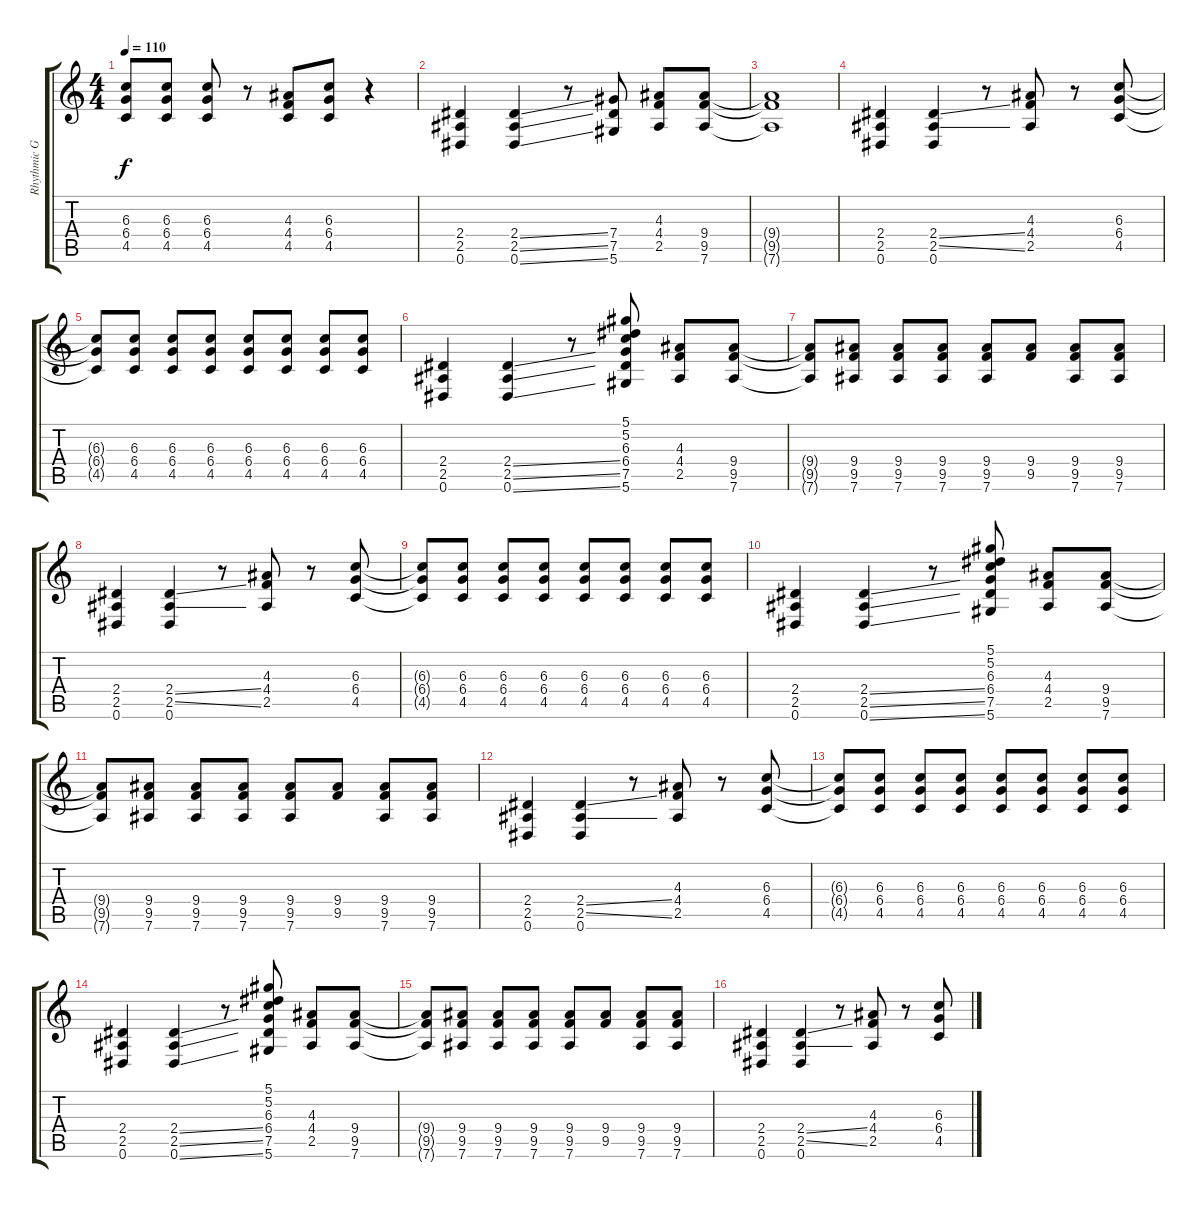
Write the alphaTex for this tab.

\track ("Rhythmic Guitar" "Rhythmic G") {instrument distortionguitar}
\staff {score tabs}
\tuning (Eb4 Bb3 Gb3 Db3 Ab2 Eb2) {hide}
\ts (4 4)
\tempo 110
\clef g2
\ks c
(6.3{t} 6.4{t} 4.5{t}).8{dy f} (6.3 6.4 4.5).8 (6.3 6.4 4.5).8 r.8 (4.3 4.4 4.5).8 (6.3 6.4 4.5).8 r.4 |
(2.4 2.5 0.6).4 (2.4{ss} 2.5{ss} 0.6{ss}).4 r.8 (7.4 7.5 5.6).8 (4.3 4.4 2.5).8 (9.4 9.5 7.6).8 |
(9.4{t} 9.5{t} 7.6{t}).1 |
(2.4 2.5 0.6).4{volume 9} (2.4{ss} 2.5{ss} 0.6).4 r.8 (4.3 4.4 2.5).8 r.8 (6.3 6.4 4.5).8 |
(6.3{t} 6.4{t} 4.5{t}).8 (6.3 6.4 4.5).8 (6.3 6.4 4.5).8 (6.3 6.4 4.5).8 (6.3 6.4 4.5).8 (6.3 6.4 4.5).8 (6.3 6.4 4.5).8 (6.3 6.4 4.5).8 |
(2.4 2.5 0.6).4 (2.4{ss} 2.5{ss} 0.6{ss}).4 r.8 (5.1 5.2 6.3 6.4 7.5 5.6).8 (4.3 4.4 2.5).8 (9.4 9.5 7.6).8 |
(9.4{t} 9.5{t} 7.6{t}).8 (9.4 9.5 7.6).8 (9.4 9.5 7.6).8 (9.4 9.5 7.6).8 (9.4 9.5 7.6).8 (9.4 9.5).8 (9.4 9.5 7.6).8 (9.4 9.5 7.6).8 |
(2.4 2.5 0.6).4 (2.4{ss} 2.5{ss} 0.6).4 r.8 (4.3 4.4 2.5).8 r.8 (6.3 6.4 4.5).8 |
(6.3{t} 6.4{t} 4.5{t}).8 (6.3 6.4 4.5).8 (6.3 6.4 4.5).8 (6.3 6.4 4.5).8 (6.3 6.4 4.5).8 (6.3 6.4 4.5).8 (6.3 6.4 4.5).8 (6.3 6.4 4.5).8 |
(2.4 2.5 0.6).4 (2.4{ss} 2.5{ss} 0.6{ss}).4 r.8 (5.1 5.2 6.3 6.4 7.5 5.6).8 (4.3 4.4 2.5).8 (9.4 9.5 7.6).8 |
(9.4{t} 9.5{t} 7.6{t}).8 (9.4 9.5 7.6).8 (9.4 9.5 7.6).8 (9.4 9.5 7.6).8 (9.4 9.5 7.6).8 (9.4 9.5).8 (9.4 9.5 7.6).8 (9.4 9.5 7.6).8 |
(2.4 2.5 0.6).4 (2.4{ss} 2.5{ss} 0.6).4 r.8 (4.3 4.4 2.5).8 r.8 (6.3 6.4 4.5).8 |
(6.3{t} 6.4{t} 4.5{t}).8 (6.3 6.4 4.5).8 (6.3 6.4 4.5).8 (6.3 6.4 4.5).8 (6.3 6.4 4.5).8 (6.3 6.4 4.5).8 (6.3 6.4 4.5).8 (6.3 6.4 4.5).8 |
(2.4 2.5 0.6).4 (2.4{ss} 2.5{ss} 0.6{ss}).4 r.8 (5.1 5.2 6.3 6.4 7.5 5.6).8 (4.3 4.4 2.5).8 (9.4 9.5 7.6).8 |
(9.4{t} 9.5{t} 7.6{t}).8 (9.4 9.5 7.6).8 (9.4 9.5 7.6).8 (9.4 9.5 7.6).8 (9.4 9.5 7.6).8 (9.4 9.5).8 (9.4 9.5 7.6).8 (9.4 9.5 7.6).8 |
(2.4 2.5 0.6).4 (2.4{ss} 2.5{ss} 0.6).4 r.8 (4.3 4.4 2.5).8 r.8 (6.3 6.4 4.5).8
